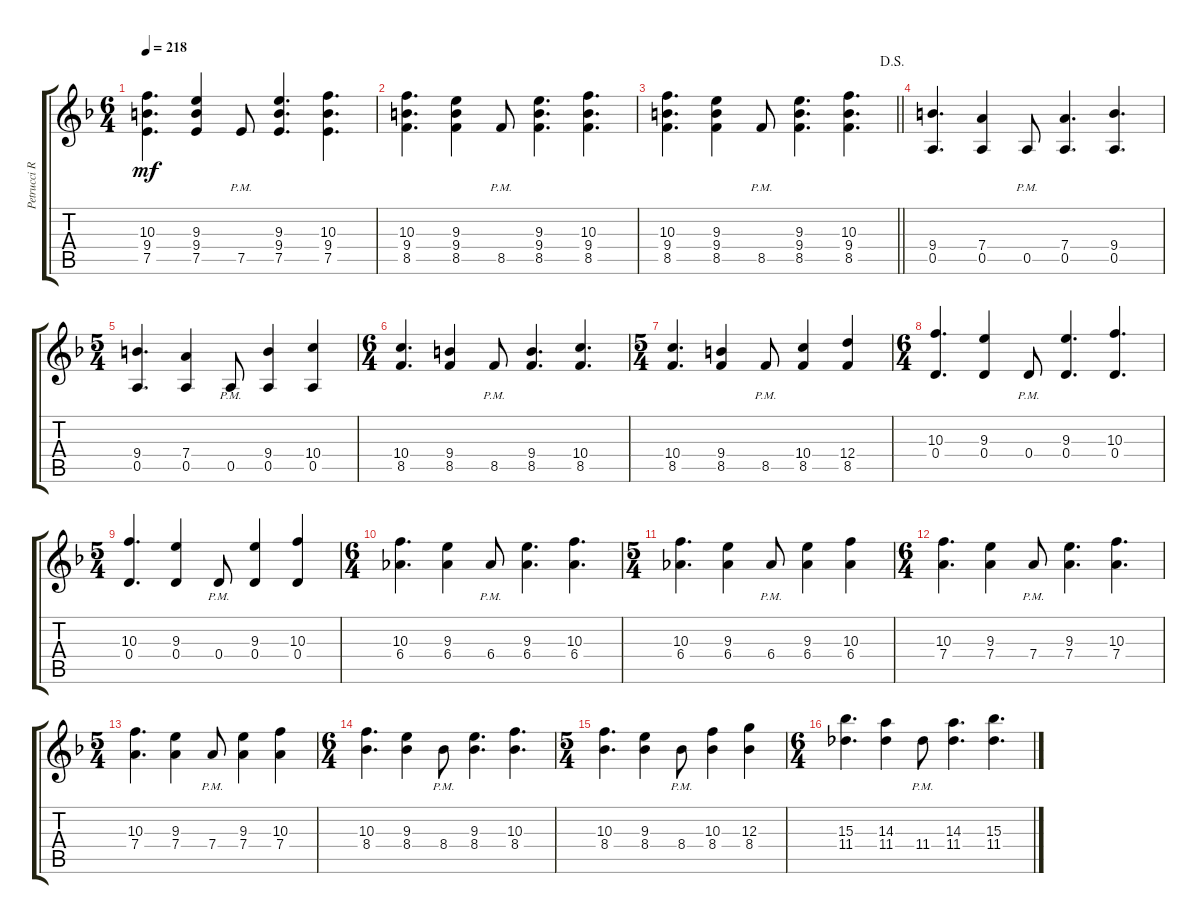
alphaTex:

\track ("Petrucci Right" "Petrucci R") {instrument distortionguitar}
\staff {score tabs}
\tuning (E4 B3 G3 D3 A2 E2) {hide}
\ts (6 4)
\tempo 218
\clef g2
\ks f
(10.3 9.4 7.5).4{d dy mf} (9.3 9.4 7.5).4 7.5{pm}.8 (9.3 9.4 7.5).4{d} (10.3 9.4 7.5).4{d} |
(10.3 9.4 8.5).4{d} (9.3 9.4 8.5).4 8.5{pm}.8 (9.3 9.4 8.5).4{d} (10.3 9.4 8.5).4{d} |
\jump dalsegno
\barLineRight lightlight
(10.3 9.4 8.5).4{d} (9.3 9.4 8.5).4 8.5{pm}.8 (9.3 9.4 8.5).4{d} (10.3 9.4 8.5).4{d} |
(9.4 0.5).4{d} (7.4 0.5).4 0.5{pm}.8 (7.4 0.5).4{d} (9.4 0.5).4{d} |
\ts (5 4)
(9.4 0.5).4{d} (7.4 0.5).4 0.5{pm}.8 (9.4 0.5).4 (10.4 0.5).4 |
\ts (6 4)
(10.4 8.5).4{d} (9.4 8.5).4 8.5{pm}.8 (9.4 8.5).4{d} (10.4 8.5).4{d} |
\ts (5 4)
(10.4 8.5).4{d} (9.4 8.5).4 8.5{pm}.8 (10.4 8.5).4 (12.4 8.5).4 |
\ts (6 4)
(10.3 0.4).4{d} (9.3 0.4).4 0.4{pm}.8 (9.3 0.4).4{d} (10.3 0.4).4{d} |
\ts (5 4)
(10.3 0.4).4{d} (9.3 0.4).4 0.4{pm}.8 (9.3 0.4).4 (10.3 0.4).4 |
\ts (6 4)
(10.3 6.4).4{d} (9.3 6.4).4 6.4{pm}.8 (9.3 6.4).4{d} (10.3 6.4).4{d} |
\ts (5 4)
(10.3 6.4).4{d} (9.3 6.4).4 6.4{pm}.8 (9.3 6.4).4 (10.3 6.4).4 |
\ts (6 4)
(10.3 7.4).4{d} (9.3 7.4).4 7.4{pm}.8 (9.3 7.4).4{d} (10.3 7.4).4{d} |
\ts (5 4)
(10.3 7.4).4{d} (9.3 7.4).4 7.4{pm}.8 (9.3 7.4).4 (10.3 7.4).4 |
\ts (6 4)
(10.3 8.4).4{d} (9.3 8.4).4 8.4{pm}.8 (9.3 8.4).4{d} (10.3 8.4).4{d} |
\ts (5 4)
(10.3 8.4).4{d} (9.3 8.4).4 8.4{pm}.8 (10.3 8.4).4 (12.3 8.4).4 |
\ts (6 4)
(15.3 11.4).4{d} (14.3 11.4).4 11.4{pm}.8 (14.3 11.4).4{d} (15.3 11.4).4{d}
